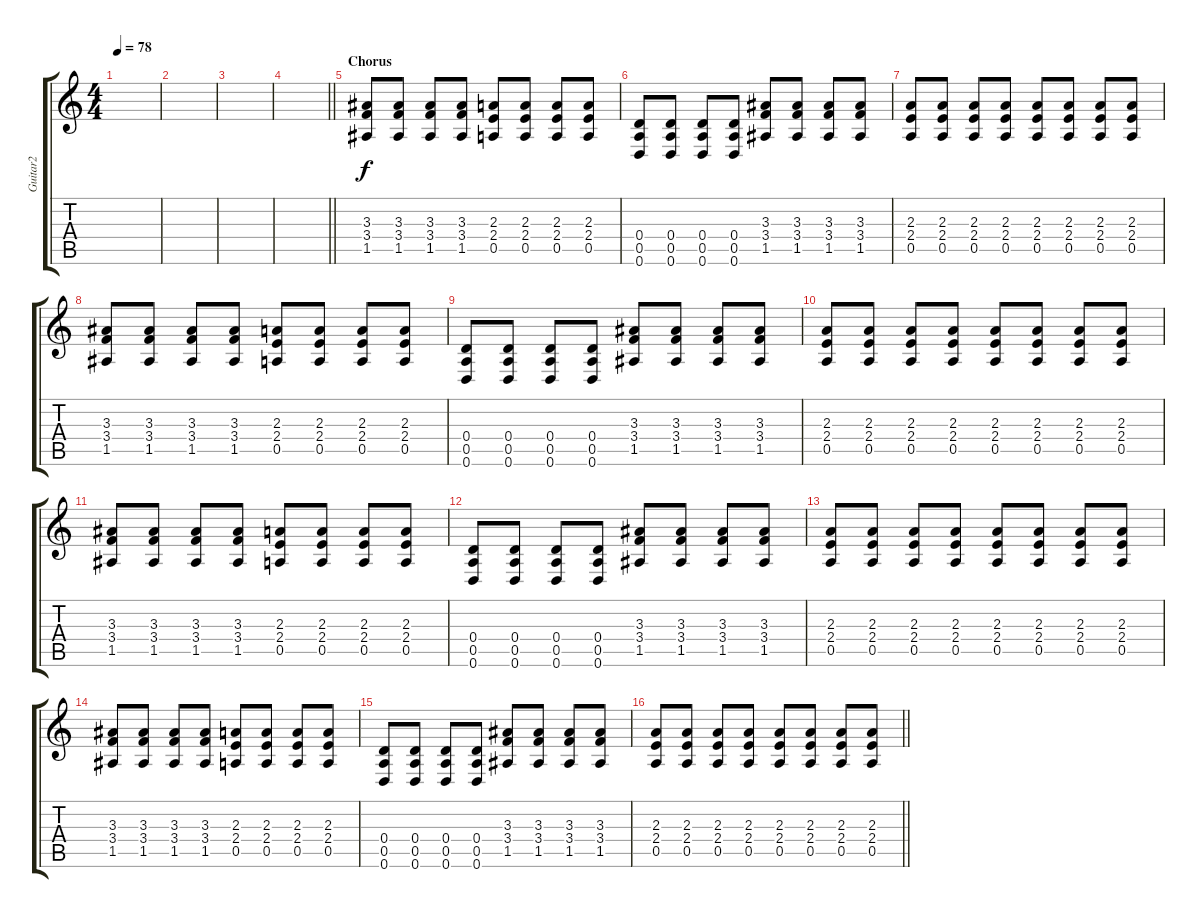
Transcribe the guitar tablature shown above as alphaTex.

\track ("Guitar2" "Guitar2") {instrument distortionguitar}
\staff {score tabs}
\tuning (E4 B3 G3 D3 A2 D2) {hide}
\ts (4 4)
\tempo 78
\clef g2
\ks c
|
|
|
\barLineRight lightlight
|
\section ("" "Chorus")
(3.3 3.4 1.5).8 (3.3 3.4 1.5).8 (3.3 3.4 1.5).8 (3.3 3.4 1.5).8 (2.3 2.4 0.5).8 (2.3 2.4 0.5).8 (2.3 2.4 0.5).8 (2.3 2.4 0.5).8 |
(0.4 0.5 0.6).8 (0.4 0.5 0.6).8 (0.4 0.5 0.6).8 (0.4 0.5 0.6).8 (3.3 3.4 1.5).8 (3.3 3.4 1.5).8 (3.3 3.4 1.5).8 (3.3 3.4 1.5).8 |
(2.3 2.4 0.5).8 (2.3 2.4 0.5).8 (2.3 2.4 0.5).8 (2.3 2.4 0.5).8 (2.3 2.4 0.5).8 (2.3 2.4 0.5).8 (2.3 2.4 0.5).8 (2.3 2.4 0.5).8 |
(3.3 3.4 1.5).8 (3.3 3.4 1.5).8 (3.3 3.4 1.5).8 (3.3 3.4 1.5).8 (2.3 2.4 0.5).8 (2.3 2.4 0.5).8 (2.3 2.4 0.5).8 (2.3 2.4 0.5).8 |
(0.4 0.5 0.6).8 (0.4 0.5 0.6).8 (0.4 0.5 0.6).8 (0.4 0.5 0.6).8 (3.3 3.4 1.5).8 (3.3 3.4 1.5).8 (3.3 3.4 1.5).8 (3.3 3.4 1.5).8 |
(2.3 2.4 0.5).8 (2.3 2.4 0.5).8 (2.3 2.4 0.5).8 (2.3 2.4 0.5).8 (2.3 2.4 0.5).8 (2.3 2.4 0.5).8 (2.3 2.4 0.5).8 (2.3 2.4 0.5).8 |
(3.3 3.4 1.5).8 (3.3 3.4 1.5).8 (3.3 3.4 1.5).8 (3.3 3.4 1.5).8 (2.3 2.4 0.5).8 (2.3 2.4 0.5).8 (2.3 2.4 0.5).8 (2.3 2.4 0.5).8 |
(0.4 0.5 0.6).8 (0.4 0.5 0.6).8 (0.4 0.5 0.6).8 (0.4 0.5 0.6).8 (3.3 3.4 1.5).8 (3.3 3.4 1.5).8 (3.3 3.4 1.5).8 (3.3 3.4 1.5).8 |
(2.3 2.4 0.5).8 (2.3 2.4 0.5).8 (2.3 2.4 0.5).8 (2.3 2.4 0.5).8 (2.3 2.4 0.5).8 (2.3 2.4 0.5).8 (2.3 2.4 0.5).8 (2.3 2.4 0.5).8 |
(3.3 3.4 1.5).8 (3.3 3.4 1.5).8 (3.3 3.4 1.5).8 (3.3 3.4 1.5).8 (2.3 2.4 0.5).8 (2.3 2.4 0.5).8 (2.3 2.4 0.5).8 (2.3 2.4 0.5).8 |
(0.4 0.5 0.6).8 (0.4 0.5 0.6).8 (0.4 0.5 0.6).8 (0.4 0.5 0.6).8 (3.3 3.4 1.5).8 (3.3 3.4 1.5).8 (3.3 3.4 1.5).8 (3.3 3.4 1.5).8 |
\barLineRight lightlight
(2.3 2.4 0.5).8 (2.3 2.4 0.5).8 (2.3 2.4 0.5).8 (2.3 2.4 0.5).8 (2.3 2.4 0.5).8 (2.3 2.4 0.5).8 (2.3 2.4 0.5).8 (2.3 2.4 0.5).8
